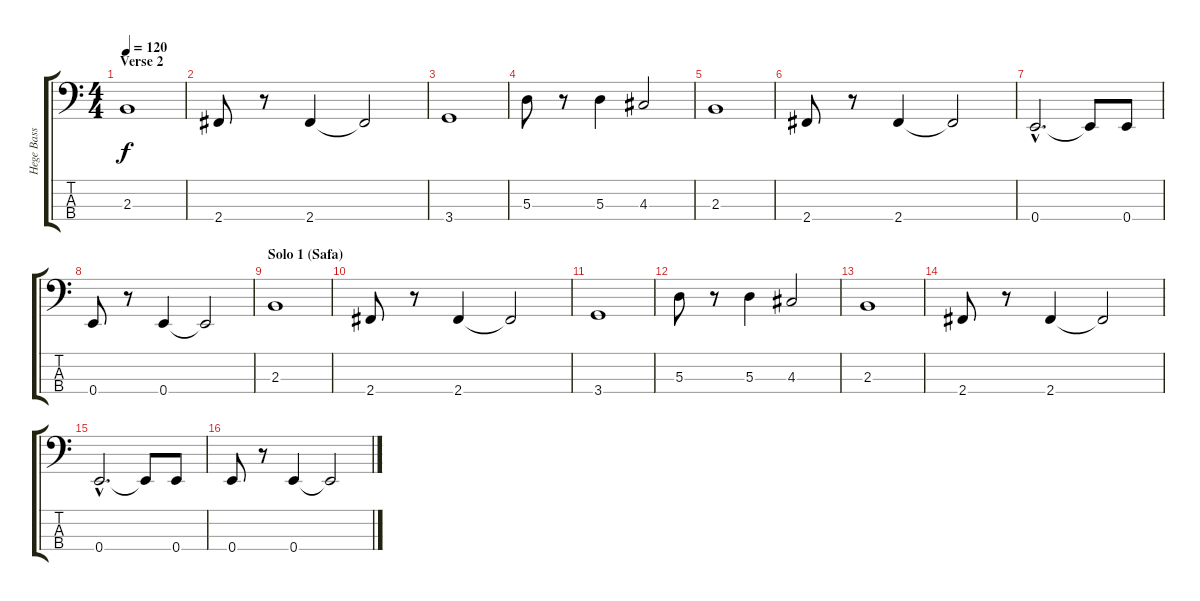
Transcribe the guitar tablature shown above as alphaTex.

\track ("Hege Bass" "Hege Bass") {instrument electricbassfinger}
\staff {score tabs}
\tuning (G2 D2 A1 E1) {hide}
\ts (4 4)
\section ("" "Verse 2")
\tempo 120
\clef f4
\ks c
2.3.1{dy f} |
2.4.8 r.8 2.4.4 2.4{t}.2 |
3.4.1 |
5.3.8 r.8 5.3.4 4.3.2 |
2.3.1 |
2.4.8 r.8 2.4.4 2.4{t}.2 |
0.4{hac}.2{d} 0.4{t}.8 0.4.8 |
0.4.8 r.8 0.4.4 0.4{t}.2 |
\section ("" "Solo 1 (Safa)")
2.3.1 |
2.4.8 r.8 2.4.4 2.4{t}.2 |
3.4.1 |
5.3.8 r.8 5.3.4 4.3.2 |
2.3.1 |
2.4.8 r.8 2.4.4 2.4{t}.2 |
0.4{hac}.2{d} 0.4{t}.8 0.4.8 |
0.4.8 r.8 0.4.4 0.4{t}.2
